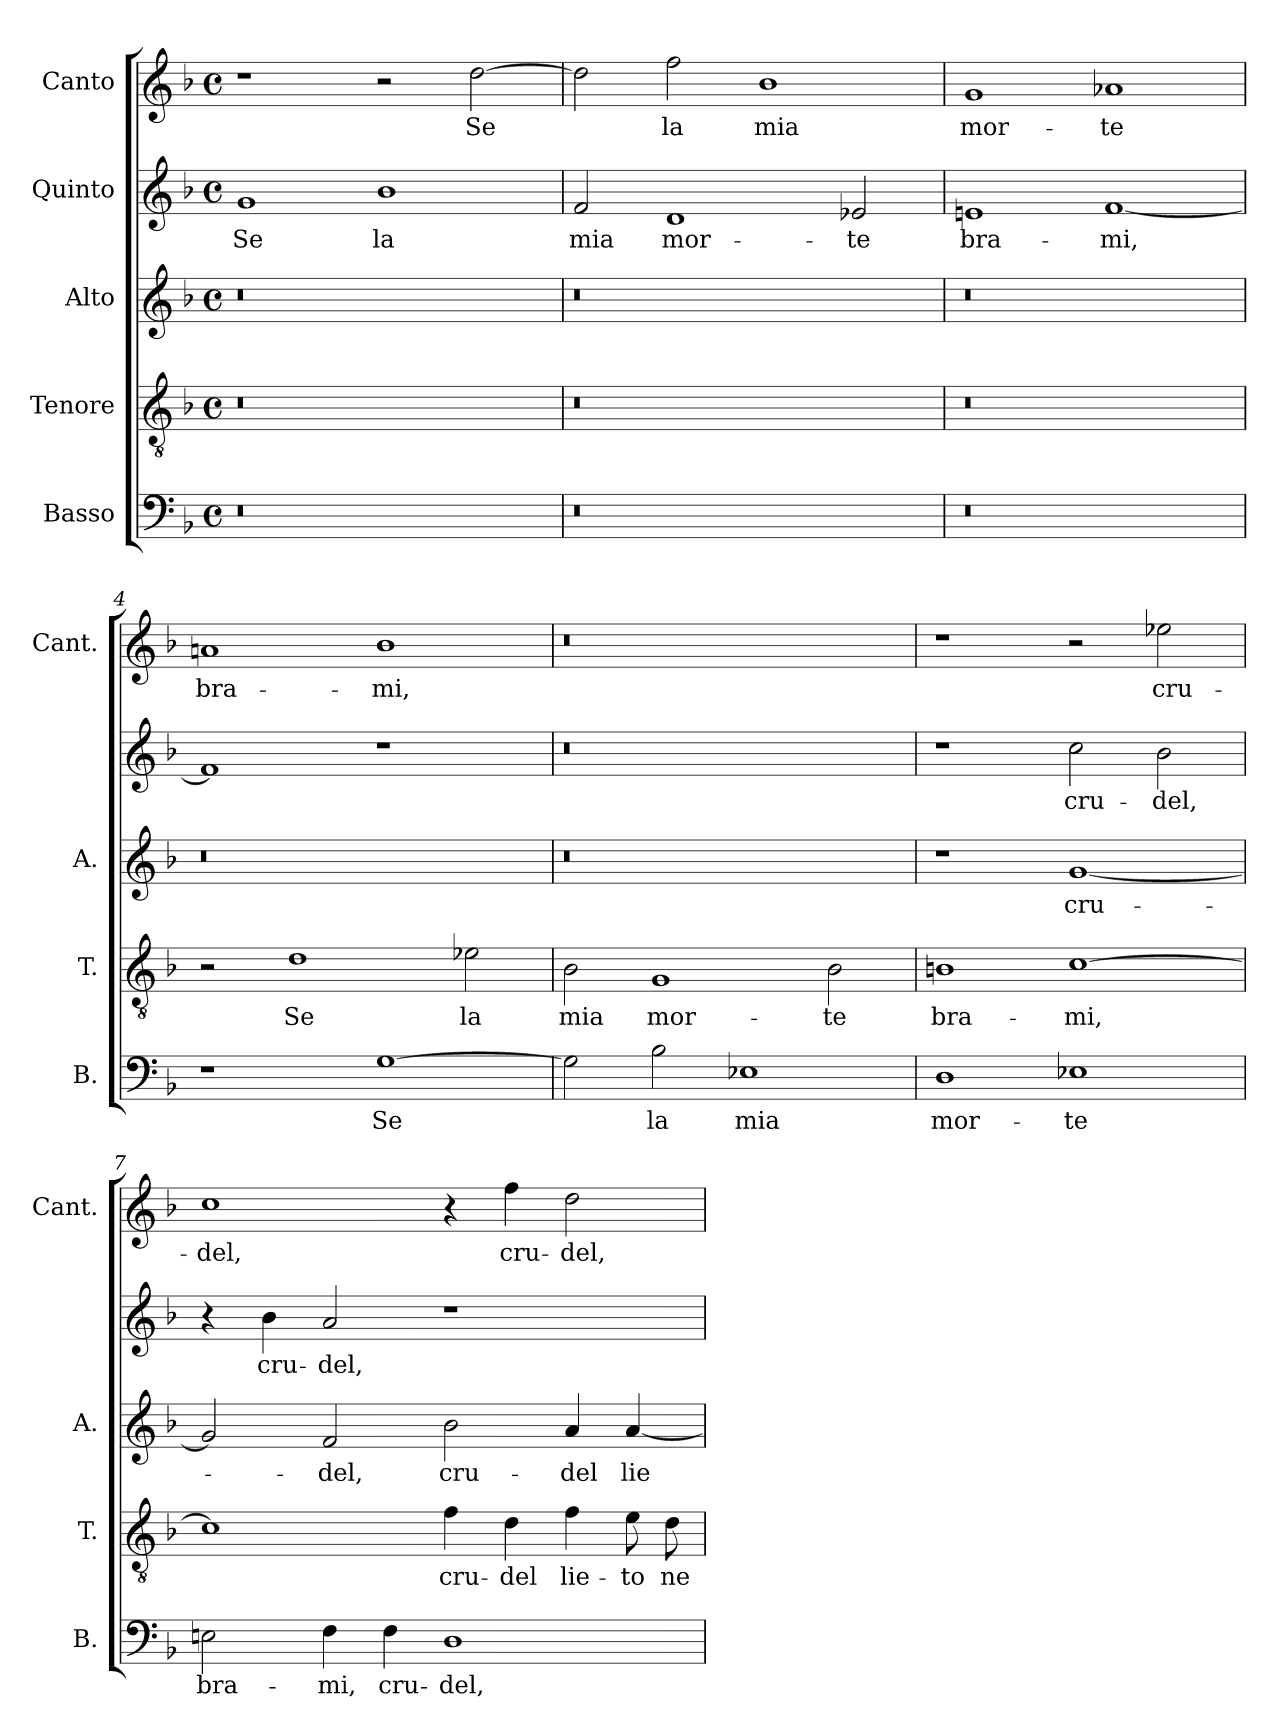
**kern	**text	**kern	**text	**kern	**text	**kern	**text	**kern	**text
*part5	*part5	*part4	*part4	*part3	*part3	*part2	*part2	*part1	*part1
*staff5	*staff5	*staff4	*staff4	*staff3	*staff3	*staff2	*staff2	*staff1	*staff1
*I"Basso	*	*I"Tenore	*	*I"Alto	*	*I"Quinto	*	*I"Canto	*
*I'B.	*	*I'T.	*	*I'A.	*	*	*	*I'Cant.	*
*clefF4	*	*clefGv2	*	*clefG2	*	*clefG2	*	*clefG2	*
*k[b-]	*	*k[b-]	*	*k[b-]	*	*k[b-]	*	*k[b-]	*
*F:	*	*F:	*	*F:	*	*F:	*	*F:	*
*M4/4	*	*M4/4	*	*M4/4	*	*M4/4	*	*M4/4	*
*met(c)	*	*met(c)	*	*met(c)	*	*met(c)	*	*met(c)	*
=1	=1	=1	=1	=1	=1	=1	=1	=1	=1
!LO:N:vis=0	!	!LO:N:vis=0	!	!LO:N:vis=0	!	!	!	!	!
1r	.	1r	.	1r	.	1g/	Se	1r	.
1ryy	.	1ryy	.	1ryy	.	1b-\	la	2r	.
.	.	.	.	.	.	.	.	[2dd\	Se
=2	=2	=2	=2	=2	=2	=2	=2	=2	=2
!LO:N:vis=0	!	!LO:N:vis=0	!	!LO:N:vis=0	!	!	!	!	!
1r	.	1r	.	1r	.	2f/	mia	2dd\]	.
.	.	.	.	.	.	1d/	mor-	2ff\	la
1ryy	.	1ryy	.	1ryy	.	.	.	1b-\	mia
.	.	.	.	.	.	2e-X/	-te	.	.
=3	=3	=3	=3	=3	=3	=3	=3	=3	=3
!LO:N:vis=0	!	!LO:N:vis=0	!	!LO:N:vis=0	!	!	!	!	!
1r	.	1r	.	1r	.	1en/	bra-	1g/	mor-
1ryy	.	1ryy	.	1ryy	.	[1f/	-mi,	1a-X/	-te
=4	=4	=4	=4	=4	=4	=4	=4	=4	=4
!	!	!	!	!LO:N:vis=0	!	!	!	!	!
1r	.	2r	.	1r	.	1f/]	.	1an/	bra-
.	.	1d\	Se	.	.	.	.	.	.
[1G\	Se	.	.	1ryy	.	1r	.	1b-\	-mi,
.	.	2e-X\	la	.	.	.	.	.	.
=5	=5	=5	=5	=5	=5	=5	=5	=5	=5
!	!	!	!	!LO:N:vis=0	!	!LO:N:vis=0	!	!LO:N:vis=0	!
2G\]	.	2B-\	mia	1r	.	1r	.	1r	.
2B-\	la	1G/	mor-	.	.	.	.	.	.
1E-X\	mia	.	.	1ryy	.	1ryy	.	1ryy	.
.	.	2B-\	-te	.	.	.	.	.	.
=6	=6	=6	=6	=6	=6	=6	=6	=6	=6
1D\	mor-	1Bn\	bra-	1r	.	1r	.	1r	.
1E-X\	-te	[1c\	-mi,	[1g/	cru-	2cc\	cru-	2r	.
.	.	.	.	.	.	2b-\	-del,	2ee-X\	cru-
=7	=7	=7	=7	=7	=7	=7	=7	=7	=7
2En\	bra-	1c\]	.	2g/]	.	4r	.	1cc\	-del,
.	.	.	.	.	.	4b-\	cru-	.	.
4F\	-mi,	.	.	2f/	-del,	2a/	-del,	.	.
4F\	cru-	.	.	.	.	.	.	.	.
1D\	-del,	4f\	cru-	2b-\	cru-	1r	.	4r	.
.	.	4d\	-del	.	.	.	.	4ff\	cru-
.	.	4f\	lie-	4a/	-del	.	.	2dd\	-del,
.	.	8e\	-to	[4a/	lie-	.	.	.	.
.	.	8d\	ne	.	.	.	.	.	.
=	=	=	=	=	=	=	=	=	=
*-	*-	*-	*-	*-	*-	*-	*-	*-	*-
